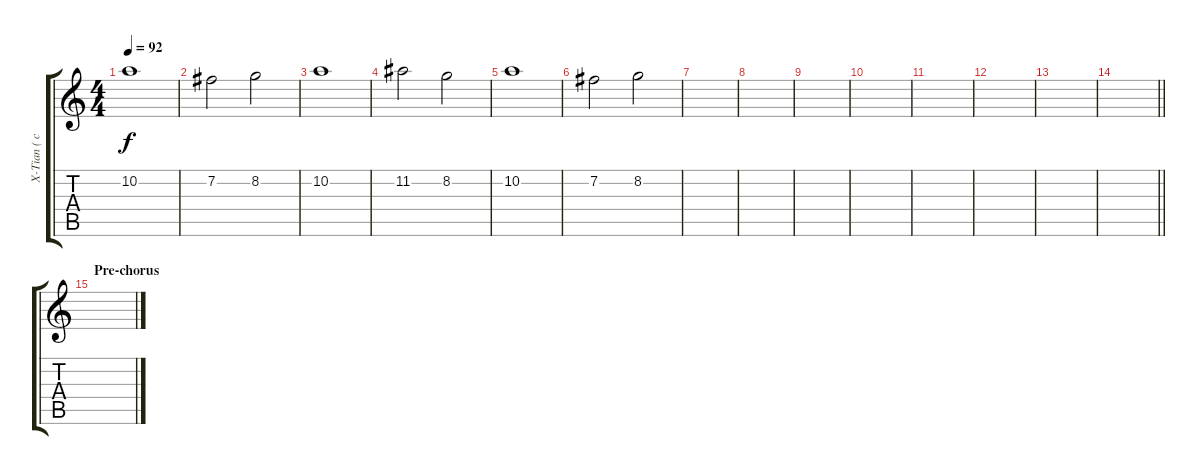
\track ("X-Tian ( clean )" "X-Tian ( c") {instrument electricguitarclean}
\staff {score tabs}
\tuning (E4 B3 G3 D3 A2 E2) {hide}
\ts (4 4)
\tempo 92
\clef g2
\ks c
10.2.1{dy f} |
7.2.2 8.2.2 |
10.2.1 |
11.2.2 8.2.2 |
10.2.1 |
7.2.2 8.2.2 |
|
|
|
|
|
|
|
\barLineRight lightlight
|
\section ("" "Pre-chorus")
